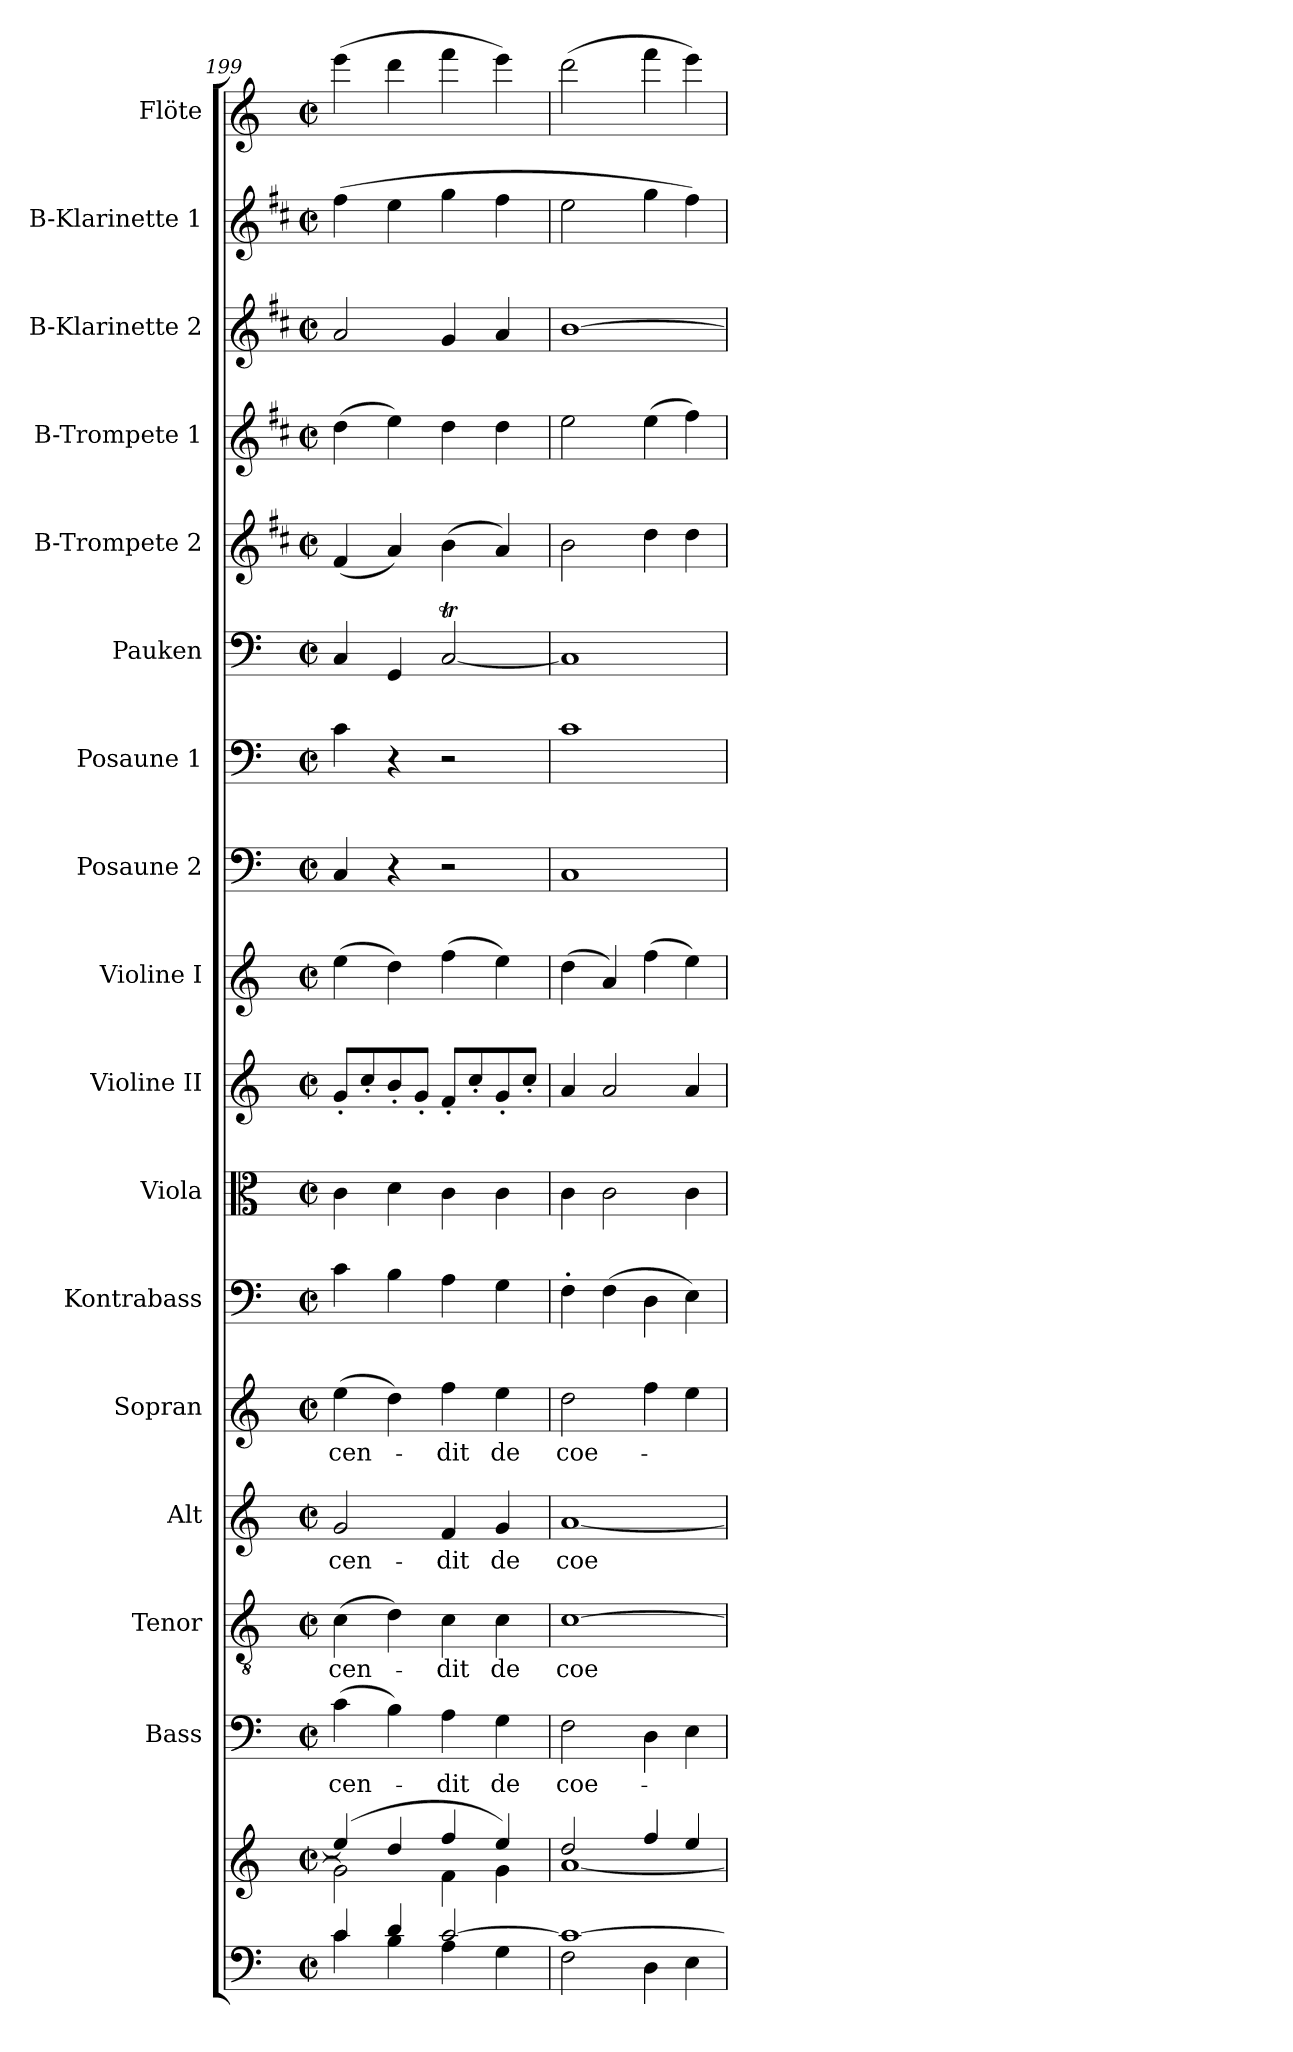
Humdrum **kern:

**kern	**kern	**kern	**text	**kern	**text	**kern	**text	**kern	**text	**kern	**kern	**kern	**kern	**kern	**kern	**kern	**kern	**kern	**kern	**kern	**kern
*part17	*part17	*part16	*part16	*part15	*part15	*part14	*part14	*part13	*part13	*part12	*part11	*part10	*part9	*part8	*part7	*part6	*part5	*part4	*part3	*part2	*part1
*staff18	*staff17	*staff16	*staff16	*staff15	*staff15	*staff14	*staff14	*staff13	*staff13	*staff12	*staff11	*staff10	*staff9	*staff8	*staff7	*staff6	*staff5	*staff4	*staff3	*staff2	*staff1
*	*	*I"Bass	*	*I"Tenor	*	*I"Alt	*	*I"Sopran	*	*I"Kontrabass	*I"Viola	*I"Violine II	*I"Violine I	*I"Posaune 2	*I"Posaune 1	*I"Pauken	*I"B-Trompete 2	*I"B-Trompete 1	*I"B-Klarinette 2	*I"B-Klarinette 1	*I"Flöte
*	*	*I'B.	*	*I'T.	*	*I'A.	*	*I'S.	*	*I'Kb.	*I'Vla.	*I'Vl. II	*I'Vl. I	*I'Pos. 2	*I'Pos. 1	*I'Pk.	*I'B Trp. 2	*I'B Trp. 1	*I'B Kl. 2	*I'B Kl. 1	*I'Fl.
*clefF4	*clefG2	*clefF4	*	*clefGv2	*	*clefG2	*	*clefG2	*	*clefF4	*clefC3	*clefG2	*clefG2	*clefF4	*clefF4	*clefF4	*clefG2	*clefG2	*clefG2	*clefG2	*clefG2
*	*	*	*	*	*	*	*	*	*	*ITrd7c12	*	*	*	*	*	*	*ITrd1c2	*ITrd1c2	*ITrd1c2	*ITrd1c2	*
*k[]	*k[]	*k[]	*	*k[]	*	*k[]	*	*k[]	*	*k[]	*k[]	*k[]	*k[]	*k[]	*k[]	*k[]	*k[]	*k[]	*k[]	*k[]	*k[]
*C:	*C:	*C:	*	*C:	*	*C:	*	*C:	*	*C:	*C:	*C:	*C:	*C:	*C:	*C:	*C:	*C:	*C:	*C:	*C:
*M2/2	*M2/2	*M2/2	*	*M2/2	*	*M2/2	*	*M2/2	*	*M2/2	*M2/2	*M2/2	*M2/2	*M2/2	*M2/2	*M2/2	*M2/2	*M2/2	*M2/2	*M2/2	*M2/2
*met(c|)	*met(c|)	*met(c|)	*	*met(c|)	*	*met(c|)	*	*met(c|)	*	*met(c|)	*met(c|)	*met(c|)	*met(c|)	*met(c|)	*met(c|)	*met(c|)	*met(c|)	*met(c|)	*met(c|)	*met(c|)	*met(c|)
=199	=199	=199	=199	=199	=199	=199	=199	=199	=199	=199	=199	=199	=199	=199	=199	=199	=199	=199	=199	=199	=199
*^	*^	*	*	*	*	*	*	*	*	*	*	*	*	*	*	*	*	*	*	*	*
!	!	!	!	!	!LO:LY:b	!	!LO:LY:b	!	!LO:LY:b	!	!LO:LY:b	!	!	!	!	!	!	!	!	!	!	!	!
4c/	4c\	(4ee/]	2g\]	(>4c\	-cen-	(>4c\	-cen-	2g/	-cen-	(>4ee\	-cen-	4C\	4c\	8g'</L	(>4ee\	4C/	4c\	4C/	(<4e/	(>4cc\	2g/	(>4ee\	(>4eee\
.	.	.	.	.	.	.	.	.	.	.	.	.	.	8cc'</	.	.	.	.	.	.	.	.	.
4d/	4B\	4dd/	.	4B\)	.	4d\)	.	.	.	4dd\)	.	4BB\	4d\	8b'</	4dd\)	4r	4r	4GG/	4g/)	4dd\)	.	4dd\	4ddd\
.	.	.	.	.	.	.	.	.	.	.	.	.	.	8g'</J	.	.	.	.	.	.	.	.	.
!	!	!	!	!	!LO:LY:b	!	!LO:LY:b	!	!LO:LY:b	!	!LO:LY:b	!	!	!	!	!	!	!	!	!	!	!	!
[>2c/	4A\	4ff/	4f\	4A\	-dit	4c\	-dit	4f/	-dit	4ff\	-dit	4AA\	4c\	8f'</L	(>4ff\	2r	2r	[2CT/	(>4a\	4cc\	4f/	4ff\	4fff\
.	.	.	.	.	.	.	.	.	.	.	.	.	.	8cc'</	.	.	.	.	.	.	.	.	.
!	!	!	!	!	!LO:LY:b	!	!LO:LY:b	!	!LO:LY:b	!	!LO:LY:b	!	!	!	!	!	!	!	!	!	!	!	!
.	4G\	4ee/)	4g\	4G\	de	4c\	de	4g/	de	4ee\	de	4GG\	4c\	8g'</	4ee\)	.	.	.	4g/)	4cc\	4g/	4ee\	4eee\)
.	.	.	.	.	.	.	.	.	.	.	.	.	.	8cc'</J	.	.	.	.	.	.	.	.	.
=200	=200	=200	=200	=200	=200	=200	=200	=200	=200	=200	=200	=200	=200	=200	=200	=200	=200	=200	=200	=200	=200	=200	=200
!	!	!	!	!	!LO:LY:b	!	!LO:LY:b	!	!LO:LY:b	!	!LO:LY:b	!	!	!	!	!	!	!	!	!	!	!	!
1c_	2F\	2dd/	[<1a	2F\	coe-	[1c	coe-	[1a	coe-	2dd\	coe-	4FF'>\	4c\	4a/	(>4dd\	1C	1c	1CTTT]	2a\	2dd\	[1a	2dd\	(>2ddd\
.	.	.	.	.	.	.	.	.	.	.	.	(>4FF\	2c\	2a/	4a/)	.	.	.	.	.	.	.	.
.	4D\	4ff/	.	4D\	.	.	.	.	.	4ff\	.	4DD\	.	.	(>4ff\	.	.	.	4cc\	(>4dd\	.	4ff\	4fff\
.	4E\	4ee/	.	4E\	.	.	.	.	.	4ee\	.	4EE\)	4c\	4a/	4ee\)	.	.	.	4cc\	4ee\)	.	4ee\)	4eee\)
*v	*v	*	*	*	*	*	*	*	*	*	*	*	*	*	*	*	*	*	*	*	*	*	*
*	*v	*v	*	*	*	*	*	*	*	*	*	*	*	*	*	*	*	*	*	*	*	*
=	=	=	=	=	=	=	=	=	=	=	=	=	=	=	=	=	=	=	=	=	=
*-	*-	*-	*-	*-	*-	*-	*-	*-	*-	*-	*-	*-	*-	*-	*-	*-	*-	*-	*-	*-	*-
